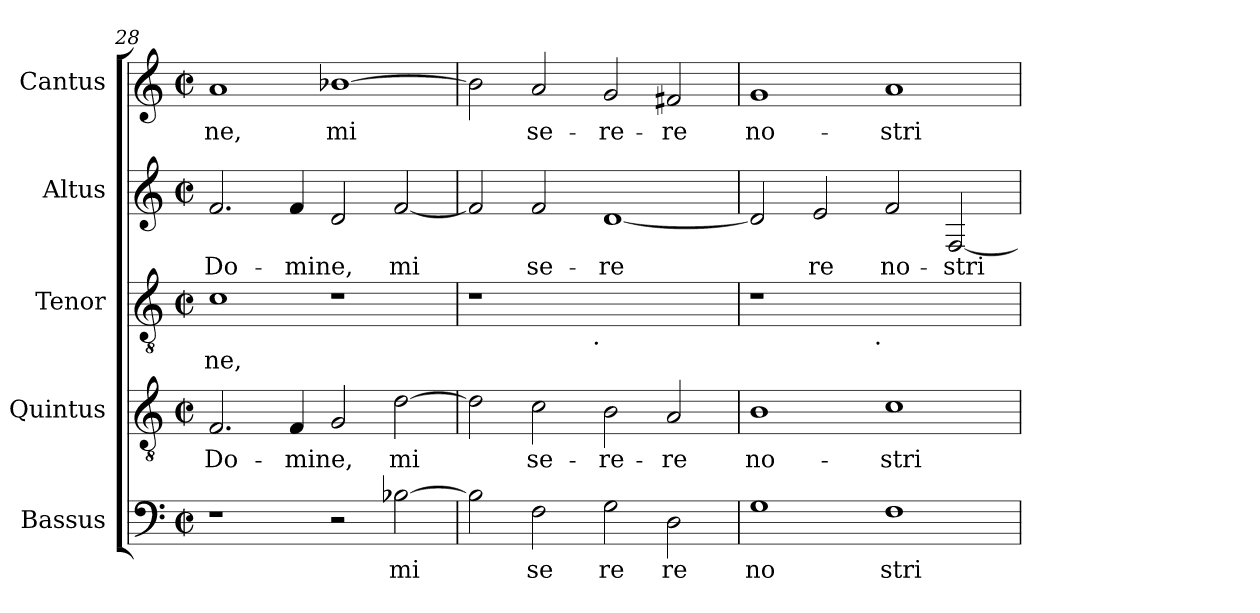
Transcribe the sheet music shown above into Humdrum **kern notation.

**kern	**text	**kern	**text	**kern	**text	**kern	**text	**kern	**text
*part5	*part5	*part4	*part4	*part3	*part3	*part2	*part2	*part1	*part1
*staff5	*staff5	*staff4	*staff4	*staff3	*staff3	*staff2	*staff2	*staff1	*staff1
*I"Bassus	*	*I"Quintus	*	*I"Tenor	*	*I"Altus	*	*I"Cantus	*
*clefF4	*	*clefGv2	*	*clefGv2	*	*clefG2	*	*clefG2	*
*k[]	*	*k[]	*	*k[]	*	*k[]	*	*k[]	*
*C:	*	*C:	*	*C:	*	*C:	*	*C:	*
*M2/2	*	*M2/2	*	*M2/2	*	*M2/2	*	*M2/2	*
*met(c|)	*	*met(c|)	*	*met(c|)	*	*met(c|)	*	*met(c|)	*
=28	=28	=28	=28	=28	=28	=28	=28	=28	=28
!	!	!	!LO:LY:b:cj	!	!LO:LY:b:cj	!	!LO:LY:b:cj	!	!LO:LY:b:cj
1r	.	2.F/	Do-	1c	ne,	2.f/	Do-	1a	-ne,
!	!	!	!LO:LY:b:cj	!	!	!	!LO:LY:b:cj	!	!
.	.	4F/	-mine,	.	.	4f/	-mine,	.	.
!	!	!	!LO:LY:b:cj	!	!	!	!LO:LY:b:cj	!	!LO:LY:b:cj
2r	.	2G/	.	1r	.	2d/	.	[>1b-X	mi-
!	!LO:LY:b:cj	!	!LO:LY:b:cj	!	!	!	!LO:LY:b:cj	!	!
[>2B-X\	mi	[>2d\	mi-	.	.	[<2f/	mi-	.	.
=29	=29	=29	=29	=29	=29	=29	=29	=29	=29
!	!LO:LY:b:cj	!	!LO:LY:b:cj	!	!	!	!LO:LY:b:cj	!	!LO:LY:b:cj
*	*	*	*	*^	*	*	*	*	*
2B-\]	.	2d\]	--	1r	2ryy	.	2f/]	--	2b-\]	--
!	!LO:LY:b:cj	!	!LO:LY:b:cj	!	!	!	!	!LO:LY:b:cj	!	!LO:LY:b:cj
2F\	se	2c\	-se-	.	4...ryy	.	2f/	-se-	2a/	-se-
!	!	!	!	!	!LO:TX:b:t=.	!	!	!	!	!
.	.	.	.	.	1ryy	.	.	.	.	.
!	!LO:LY:b:cj	!	!LO:LY:b:cj	!	!	!	!	!LO:LY:b:cj	!	!LO:LY:b:cj
2G\	re	2B\	-re-	1ryy	.	.	[<1d	-re-	2g/	-re-
!	!LO:LY:b:cj	!	!LO:LY:b:cj	!	!	!	!	!	!	!LO:LY:b:cj
2D\	re	2A/	-re	.	.	.	.	.	2f#X/	-re
.	.	.	.	.	32ryy	.	.	.	.	.
=30	=30	=30	=30	=30	=30	=30	=30	=30	=30	=30
!	!LO:LY:b:cj	!	!LO:LY:b:cj	!	!	!	!	!LO:LY:b:cj	!	!LO:LY:b:cj
1G	no	1B	no-	1r	2ryy	.	2d/]	--	1g	no-
!	!	!	!	!	!	!	!	!LO:LY:b:cj	!	!
.	.	.	.	.	4...ryy	.	2e/	-re	.	.
!	!	!	!	!	!LO:TX:b:t=.	!	!	!	!	!
.	.	.	.	.	1ryy	.	.	.	.	.
!	!LO:LY:b:cj	!	!LO:LY:b:cj	!	!	!	!	!LO:LY:b:cj	!	!LO:LY:b:cj
1F	stri	1c	-stri	1ryy	.	.	2f/	no-	1a	-stri
!	!	!	!	!	!	!	!	!LO:LY:b:cj	!	!
.	.	.	.	.	.	.	[<2F/	-stri	.	.
.	.	.	.	.	32ryy	.	.	.	.	.
*	*	*	*	*v	*v	*	*	*	*	*
=	=	=	=	=	=	=	=	=	=
*-	*-	*-	*-	*-	*-	*-	*-	*-	*-
